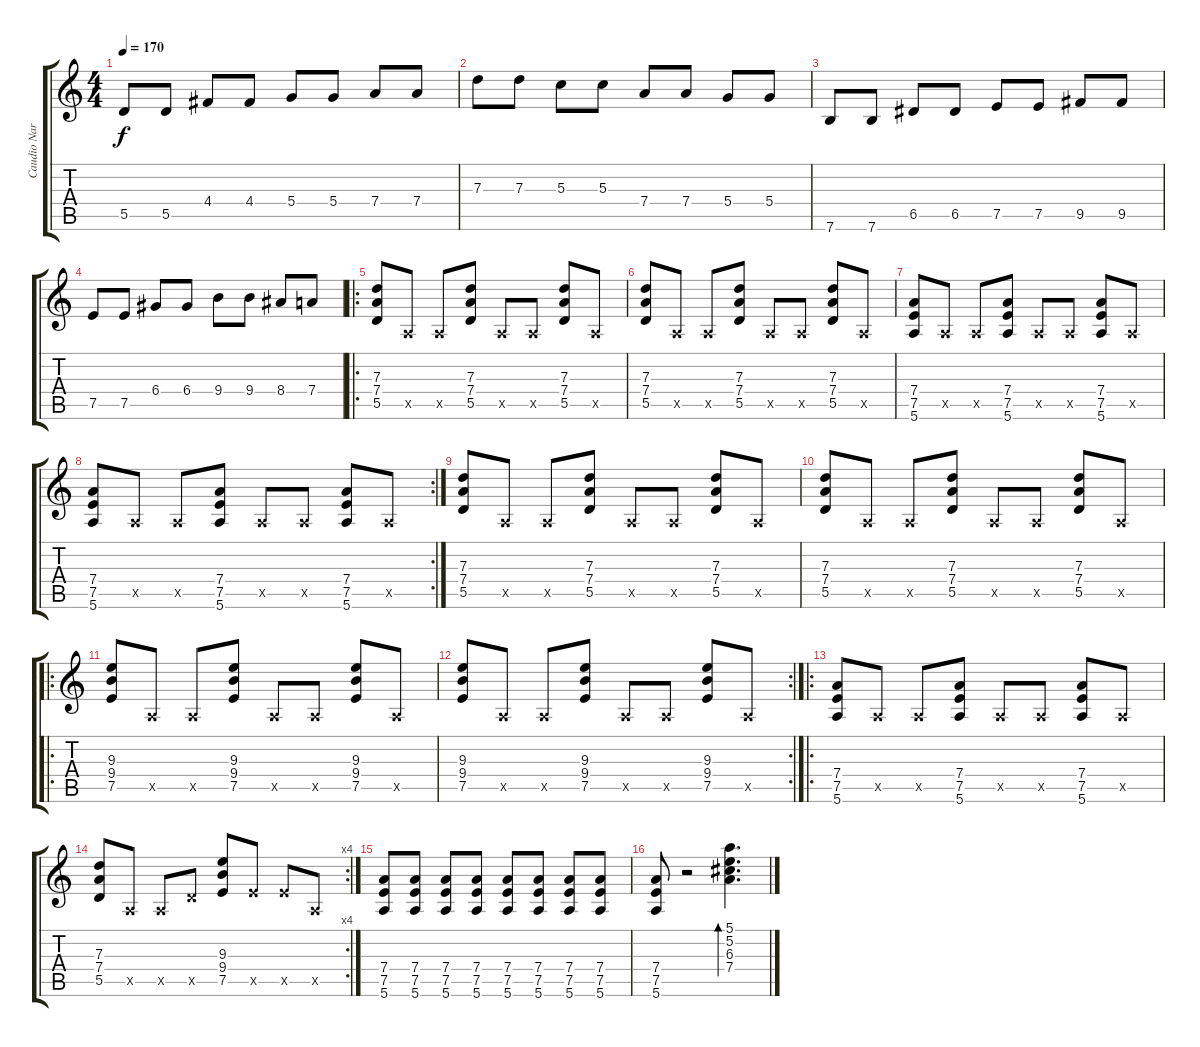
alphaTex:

\track ("Caudio Narea" "Caudio Nar") {instrument overdrivenguitar}
\staff {score tabs}
\tuning (E4 B3 G3 D3 A2 E2) {hide}
\ts (4 4)
\tempo 170
\clef g2
\ks c
5.5.8{dy f} 5.5.8 4.4.8 4.4.8 5.4.8 5.4.8 7.4.8 7.4.8 |
7.3.8 7.3.8 5.3.8 5.3.8 7.4.8 7.4.8 5.4.8 5.4.8 |
7.6.8 7.6.8 6.5.8 6.5.8 7.5.8 7.5.8 9.5.8 9.5.8 |
7.5.8 7.5.8 6.4.8 6.4.8 9.4.8 9.4.8 8.4.8 7.4.8 |
\ro
(7.3 7.4 5.5).8 0.5{x}.8 0.5{x}.8 (7.3 7.4 5.5).8 0.5{x}.8 0.5{x}.8 (7.3 7.4 5.5).8 0.5{x}.8 |
(7.3 7.4 5.5).8 0.5{x}.8 0.5{x}.8 (7.3 7.4 5.5).8 0.5{x}.8 0.5{x}.8 (7.3 7.4 5.5).8 0.5{x}.8 |
(7.4 7.5 5.6).8 0.5{x}.8 0.5{x}.8 (7.4 7.5 5.6).8 0.5{x}.8 0.5{x}.8 (7.4 7.5 5.6).8 0.5{x}.8 |
\rc 2
(7.4 7.5 5.6).8 0.5{x}.8 0.5{x}.8 (7.4 7.5 5.6).8 0.5{x}.8 0.5{x}.8 (7.4 7.5 5.6).8 0.5{x}.8 |
(7.3 7.4 5.5).8 0.5{x}.8 0.5{x}.8 (7.3 7.4 5.5).8 0.5{x}.8 0.5{x}.8 (7.3 7.4 5.5).8 0.5{x}.8 |
(7.3 7.4 5.5).8 0.5{x}.8 0.5{x}.8 (7.3 7.4 5.5).8 0.5{x}.8 0.5{x}.8 (7.3 7.4 5.5).8 0.5{x}.8 |
\ro
(9.3 9.4 7.5).8 0.5{x}.8 0.5{x}.8 (9.3 9.4 7.5).8 0.5{x}.8 0.5{x}.8 (9.3 9.4 7.5).8 0.5{x}.8 |
\rc 2
(9.3 9.4 7.5).8 0.5{x}.8 0.5{x}.8 (9.3 9.4 7.5).8 0.5{x}.8 0.5{x}.8 (9.3 9.4 7.5).8 0.5{x}.8 |
\ro
(7.4 7.5 5.6).8 0.5{x}.8 0.5{x}.8 (7.4 7.5 5.6).8 0.5{x}.8 0.5{x}.8 (7.4 7.5 5.6).8 0.5{x}.8 |
\rc 4
(7.3 7.4 5.5).8 0.5{x}.8 0.5{x}.8 5.5{x}.8 (9.3 9.4 7.5).8 7.5{x}.8 7.5{x}.8 0.5{x}.8 |
(7.4 7.5 5.6).8 (7.4 7.5 5.6).8 (7.4 7.5 5.6).8 (7.4 7.5 5.6).8 (7.4 7.5 5.6).8 (7.4 7.5 5.6).8 (7.4 7.5 5.6).8 (7.4 7.5 5.6).8 |
(7.4 7.5 5.6).8 r.2 (5.1 5.2 6.3 7.4).4{d bd 480}
